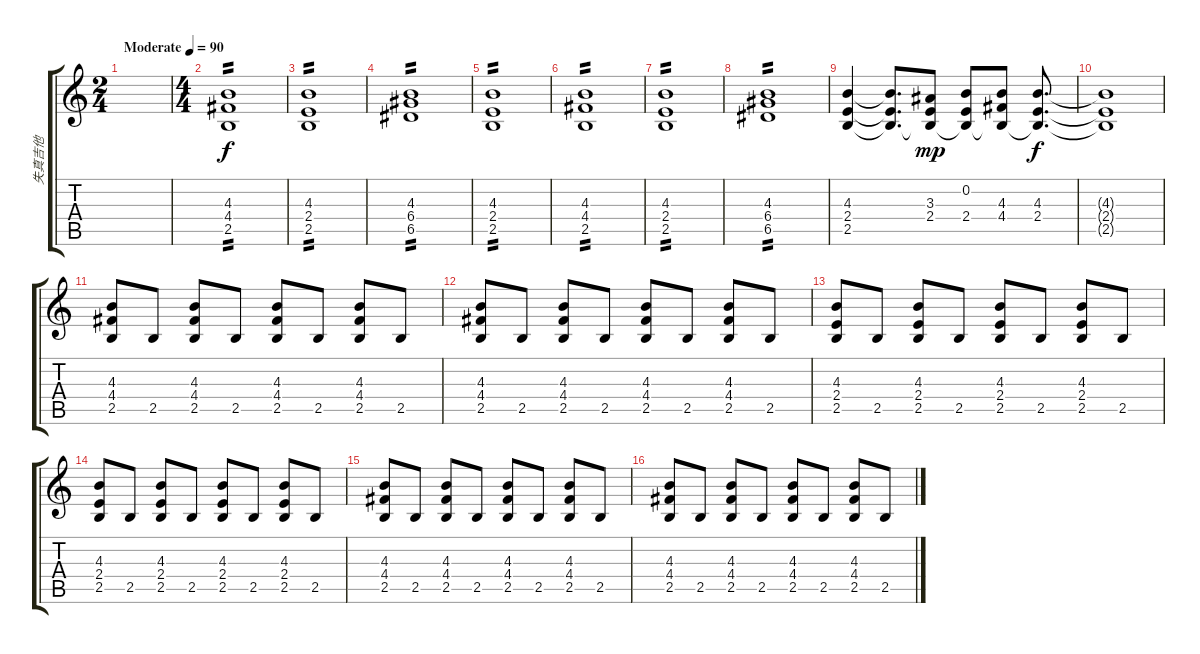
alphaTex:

\track ("失真吉他" "失真吉他") {instrument distortionguitar}
\staff {score tabs}
\tuning (E4 B3 G3 D3 A2 E2) {hide}
\ts (2 4)
\tempo (90 "Moderate")
\clef g2
\ks c
|
\ts (4 4)
(4.3 4.4 2.5).1{tp 2} |
(4.3 2.4 2.5).1{tp 2} |
(4.3 6.4 6.5).1{tp 2} |
(4.3 2.4 2.5).1{tp 2} |
(4.3 4.4 2.5).1{tp 2} |
(4.3 2.4 2.5).1{tp 2} |
(4.3 6.4 6.5).1{tp 2} |
(4.3 2.4 2.5).4 (4.3{t} 2.4{t} 2.5{t}).8{d} (3.3 2.4 2.5{t}).8{dy mp} (0.2 2.4 2.5{t}).8 (4.3 4.4 2.5{t}).8 (4.3 2.4 2.5{t}).8{d dy f volume 6} |
(4.3{t} 2.4{t} 2.5{t}).1 |
(4.3 4.4 2.5).8{volume 7} 2.5.8 (4.3 4.4 2.5).8 2.5.8 (4.3 4.4 2.5).8 2.5.8 (4.3 4.4 2.5).8 2.5.8 |
(4.3 4.4 2.5).8 2.5.8 (4.3 4.4 2.5).8 2.5.8 (4.3 4.4 2.5).8 2.5.8 (4.3 4.4 2.5).8 2.5.8 |
(4.3 2.4 2.5).8 2.5.8 (4.3 2.4 2.5).8 2.5.8 (4.3 2.4 2.5).8 2.5.8 (4.3 2.4 2.5).8 2.5.8 |
(4.3 2.4 2.5).8 2.5.8 (4.3 2.4 2.5).8 2.5.8 (4.3 2.4 2.5).8 2.5.8 (4.3 2.4 2.5).8 2.5.8 |
(4.3 4.4 2.5).8 2.5.8 (4.3 4.4 2.5).8 2.5.8 (4.3 4.4 2.5).8 2.5.8 (4.3 4.4 2.5).8 2.5.8 |
(4.3 4.4 2.5).8 2.5.8 (4.3 4.4 2.5).8 2.5.8 (4.3 4.4 2.5).8 2.5.8 (4.3 4.4 2.5).8 2.5.8
